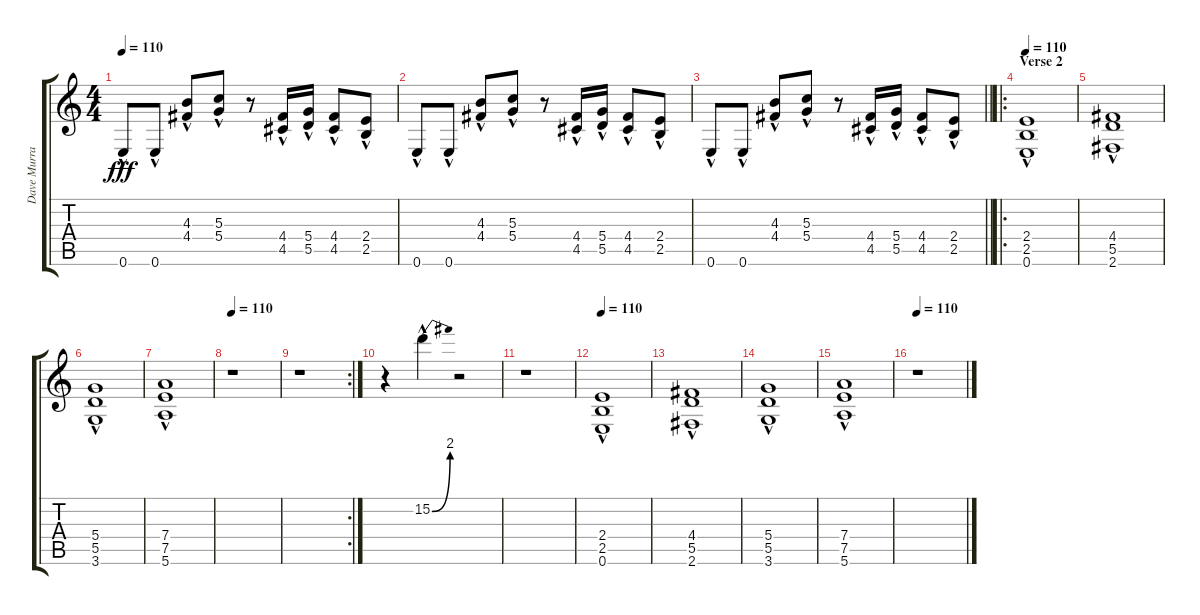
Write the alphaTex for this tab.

\track ("Dave Murray (Dis)" "Dave Murra") {solo instrument distortionguitar}
\staff {score tabs}
\tuning (E4 B3 G3 D3 A2 E2) {hide}
\ts (4 4)
\tempo 110
\clef g2
\ks c
0.6{hac}.8{dy fff} 0.6{hac}.8 (4.3{hac} 4.4{hac}).8 (5.3{hac} 5.4{hac}).8 r.8 (4.4{hac} 4.5{hac}).16 (5.4{hac} 5.5{hac}).16 (4.4{hac} 4.5{hac}).8 (2.4{hac} 2.5{hac}).8 |
0.6{hac}.8 0.6{hac}.8 (4.3{hac} 4.4{hac}).8 (5.3{hac} 5.4{hac}).8 r.8 (4.4{hac} 4.5{hac}).16 (5.4{hac} 5.5{hac}).16 (4.4{hac} 4.5{hac}).8 (2.4{hac} 2.5{hac}).8 |
\barLineRight lightlight
0.6{hac}.8 0.6{hac}.8 (4.3{hac} 4.4{hac}).8 (5.3{hac} 5.4{hac}).8 r.8 (4.4{hac} 4.5{hac}).16 (5.4{hac} 5.5{hac}).16 (4.4{hac} 4.5{hac}).8 (2.4{hac} 2.5{hac}).8 |
\ro
\section ("" "Verse 2")
\tempo 110
(2.4{hac} 2.5{hac} 0.6{hac}).1 |
(4.4{hac} 5.5{hac} 2.6{hac}).1 |
(5.4{hac} 5.5{hac} 3.6{hac}).1 |
(7.4{hac} 7.5{hac} 5.6{hac}).1 |
\tempo 110
r.1 |
\rc 2
r.1 |
r.4 15.2{be (bend 0 0 60 8) hac}.4 r.2 |
r.1 |
\tempo 110
(2.4{hac} 2.5{hac} 0.6{hac}).1 |
(4.4{hac} 5.5{hac} 2.6{hac}).1 |
(5.4{hac} 5.5{hac} 3.6{hac}).1 |
(7.4{hac} 7.5{hac} 5.6{hac}).1 |
\tempo 110
r.1
